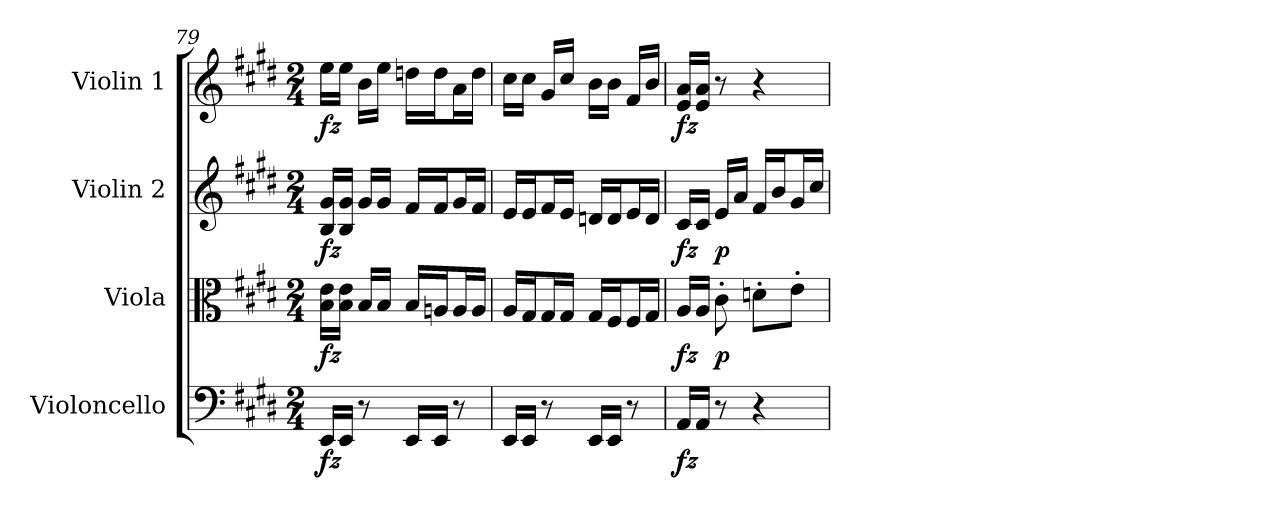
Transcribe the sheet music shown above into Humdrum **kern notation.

**kern	**dynam	**kern	**dynam	**kern	**dynam	**kern	**dynam
*part4	*part4	*part3	*part3	*part2	*part2	*part1	*part1
*staff4	*staff4	*staff3	*staff3	*staff2	*staff2	*staff1	*staff1
*I"Violoncello	*	*I"Viola	*	*I"Violin 2	*	*I"Violin 1	*
*I'Vc	*	*I'Vla	*	*I'Vln	*	*I'Vln	*
*clefF4	*	*clefC3	*	*clefG2	*	*clefG2	*
*k[f#c#g#d#]	*	*k[f#c#g#d#]	*	*k[f#c#g#d#]	*	*k[f#c#g#d#]	*
*M2/4	*	*M2/4	*	*M2/4	*	*M2/4	*
=79	=79	=79	=79	=79	=79	=79	=79
!	!LO:DY:b	!	!LO:DY:b	!	!LO:DY:b	!	!LO:DY:b
16EE/LL	fz	16B\ 16e\LL	fz	16B/ 16g#/LL	fz	16ee\LL	fz
16EE/JJ	.	16B\ 16e\JJ	.	16B/ 16g#/JJ	.	16ee\JJ	.
8r	.	16B/LL	.	16g#/LL	.	16b\LL	.
.	.	16B/JJ	.	16g#/JJ	.	16ee\JJ	.
16EE/LL	.	16B/LL	.	16f#/LL	.	16ddn\LL	.
16EE/JJ	.	16An/J	.	16f#/J	.	16dd\J	.
8r	.	16A/L	.	16g#/L	.	16a\L	.
.	.	16A/JJ	.	16f#/JJ	.	16dd\JJ	.
=80	=80	=80	=80	=80	=80	=80	=80
16EE/LL	.	16A/LL	.	16e/LL	.	16cc#\LL	.
16EE/JJ	.	16G#/J	.	16e/J	.	16cc#\JJ	.
8r	.	16G#/L	.	16f#/L	.	16g#/LL	.
.	.	16G#/JJ	.	16e/JJ	.	16cc#/JJ	.
16EE/LL	.	16G#/LL	.	16dn/LL	.	16b\LL	.
16EE/JJ	.	16F#/J	.	16d/J	.	16b\JJ	.
8r	.	16F#/L	.	16e/L	.	16f#/LL	.
.	.	16G#/JJ	.	16d/JJ	.	16b/JJ	.
=81	=81	=81	=81	=81	=81	=81	=81
!	!LO:DY:b	!	!LO:DY:b	!	!LO:DY:b	!	!LO:DY:b
16AA/LL	fz	16A/LL	fz	16c#/LL	fz	16e/ 16a/LL	fz
16AA/JJ	.	16A/JJ	.	16c#/JJ	.	16e/ 16a/JJ	.
!	!	!	!LO:DY:b	!	!LO:DY:b	!	!
8r	.	8c#'\	p	16e/LL	p	8r	.
.	.	.	.	16a/JJ	.	.	.
4r	.	8dn'\L	.	16f#/LL	.	4r	.
.	.	.	.	16b/J	.	.	.
.	.	8e'\J	.	16g#/L	.	.	.
.	.	.	.	16cc#/JJ	.	.	.
=	=	=	=	=	=	=	=
*-	*-	*-	*-	*-	*-	*-	*-
